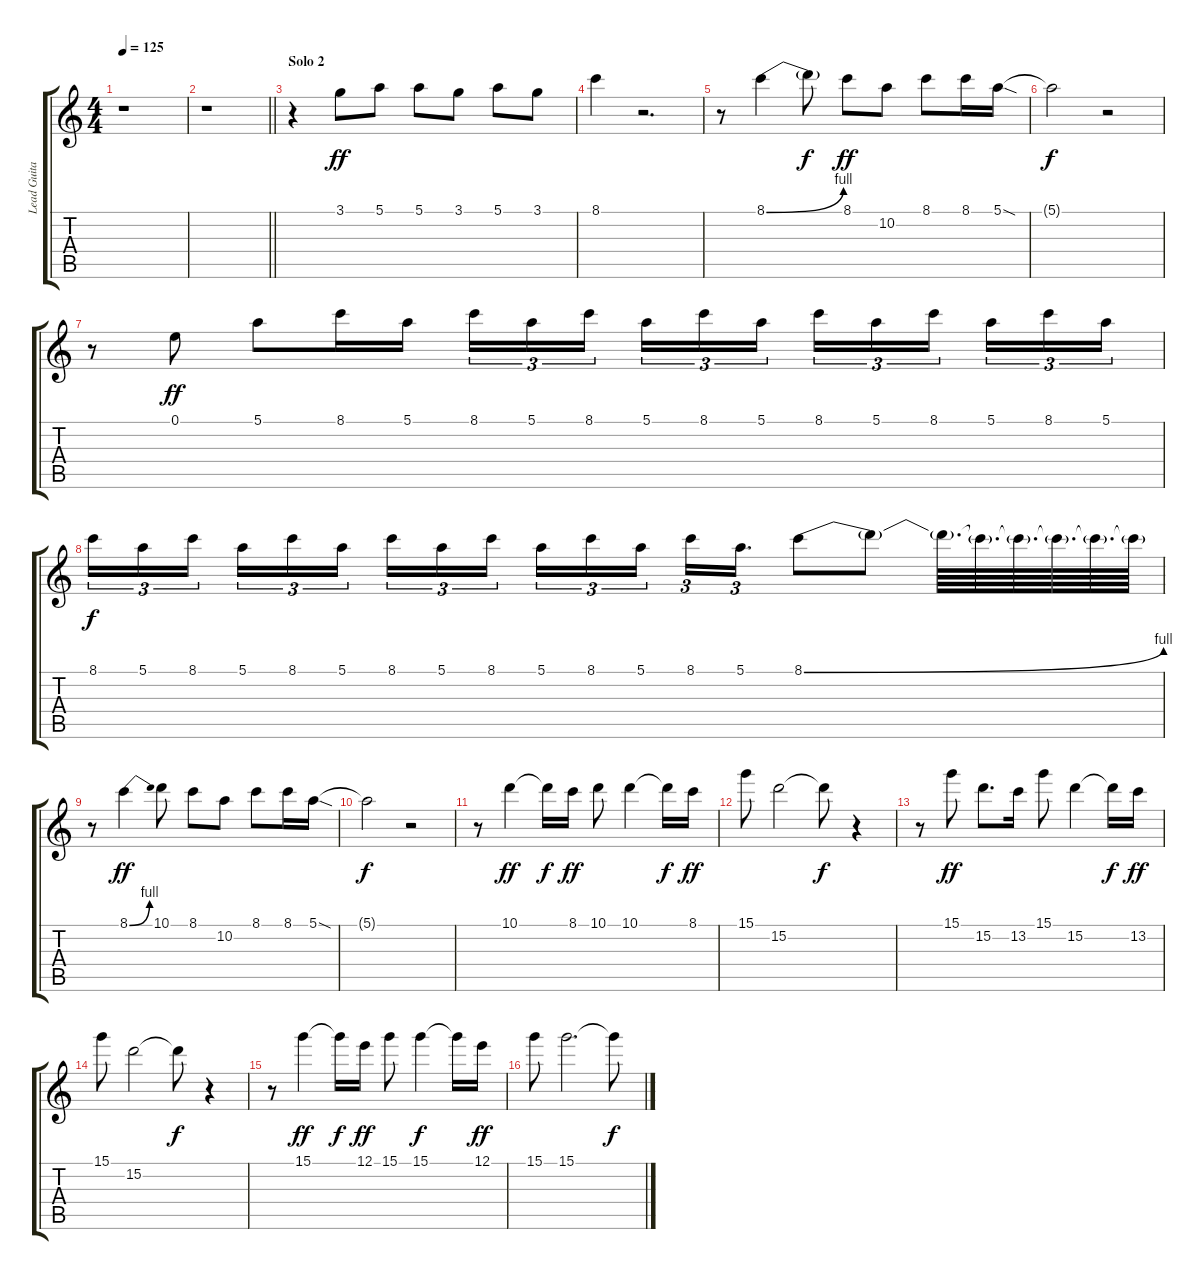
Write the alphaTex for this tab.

\track ("Lead Guitar" "Lead Guita") {instrument overdrivenguitar}
\staff {score tabs}
\tuning (E4 B3 G3 D3 A2 E2) {hide}
\ts (4 4)
\tempo 125
\clef g2
\ks c
r.1{dy f} |
\barLineRight lightlight
r.1 |
\section ("" "Solo 2")
r.4 3.1.8{dy ff volume 16} 5.1.8 5.1.8 3.1.8 5.1.8 3.1.8 |
8.1.4 r.2{d} |
r.8 8.1{be (bend 0 0 60 4)}.4 8.1{t}.8{dy f} 8.1.8{dy ff} 10.2.8 8.1.8 8.1.16 5.1{sod}.16 |
5.1{t}.2{dy f} r.2 |
r.8 0.1.8{dy ff} 5.1.8 8.1.16 5.1.16 8.1.16{tu (3 2)} 5.1.16{tu (3 2)} 8.1.16{tu (3 2) beam splitsecondary} 5.1.16{tu (3 2)} 8.1.16{tu (3 2)} 5.1.16{tu (3 2)} 8.1.16{tu (3 2)} 5.1.16{tu (3 2)} 8.1.16{tu (3 2) beam splitsecondary} 5.1.16{tu (3 2)} 8.1.16{tu (3 2)} 5.1.16{tu (3 2)} |
8.1.16{tu (3 2) dy f} 5.1.16{tu (3 2)} 8.1.16{tu (3 2) beam splitsecondary} 5.1.16{tu (3 2)} 8.1.16{tu (3 2)} 5.1.16{tu (3 2)} 8.1.16{tu (3 2)} 5.1.16{tu (3 2)} 8.1.16{tu (3 2) beam splitsecondary} 5.1.16{tu (3 2)} 8.1.16{tu (3 2)} 5.1.16{tu (3 2)} 8.1.16{tu (3 2)} 5.1.16{d tu (3 2)} 8.1{be (bend 0 0 60 4)}.8 8.1{t}.8 8.1{t}.64{d} 8.1{t}.64{d} 8.1{t}.64{d} 8.1{t}.64{d} 8.1{t}.64{d} 8.1{t}.64 |
r.8 8.1{be (bend 0 0 60 4)}.4{dy ff} 10.1.8 8.1.8 10.2.8 8.1.8 8.1.16 5.1{sod}.16 |
5.1{t}.2{dy f} r.2 |
r.8 10.1.4{dy ff} 10.1{t}.16{dy f} 8.1.16{dy ff} 10.1.8 10.1.4 10.1{t}.16{dy f} 8.1.16{dy ff} |
15.1.8 15.2.2 15.2{t}.8{dy f} r.4 |
r.8 15.1.8{dy ff} 15.2.8{d} 13.2.16 15.1.8 15.2.4 15.2{t}.16{dy f} 13.2.16{dy ff} |
15.1.8 15.2.2 15.2{t}.8{dy f} r.4 |
r.8 15.1.4{dy ff} 15.1{t}.16{dy f} 12.1.16{dy ff} 15.1.8 15.1.4{dy f} 15.1{t}.16 12.1.16{dy ff} |
15.1.8 15.1.2{d} 15.1{t}.8{dy f}
